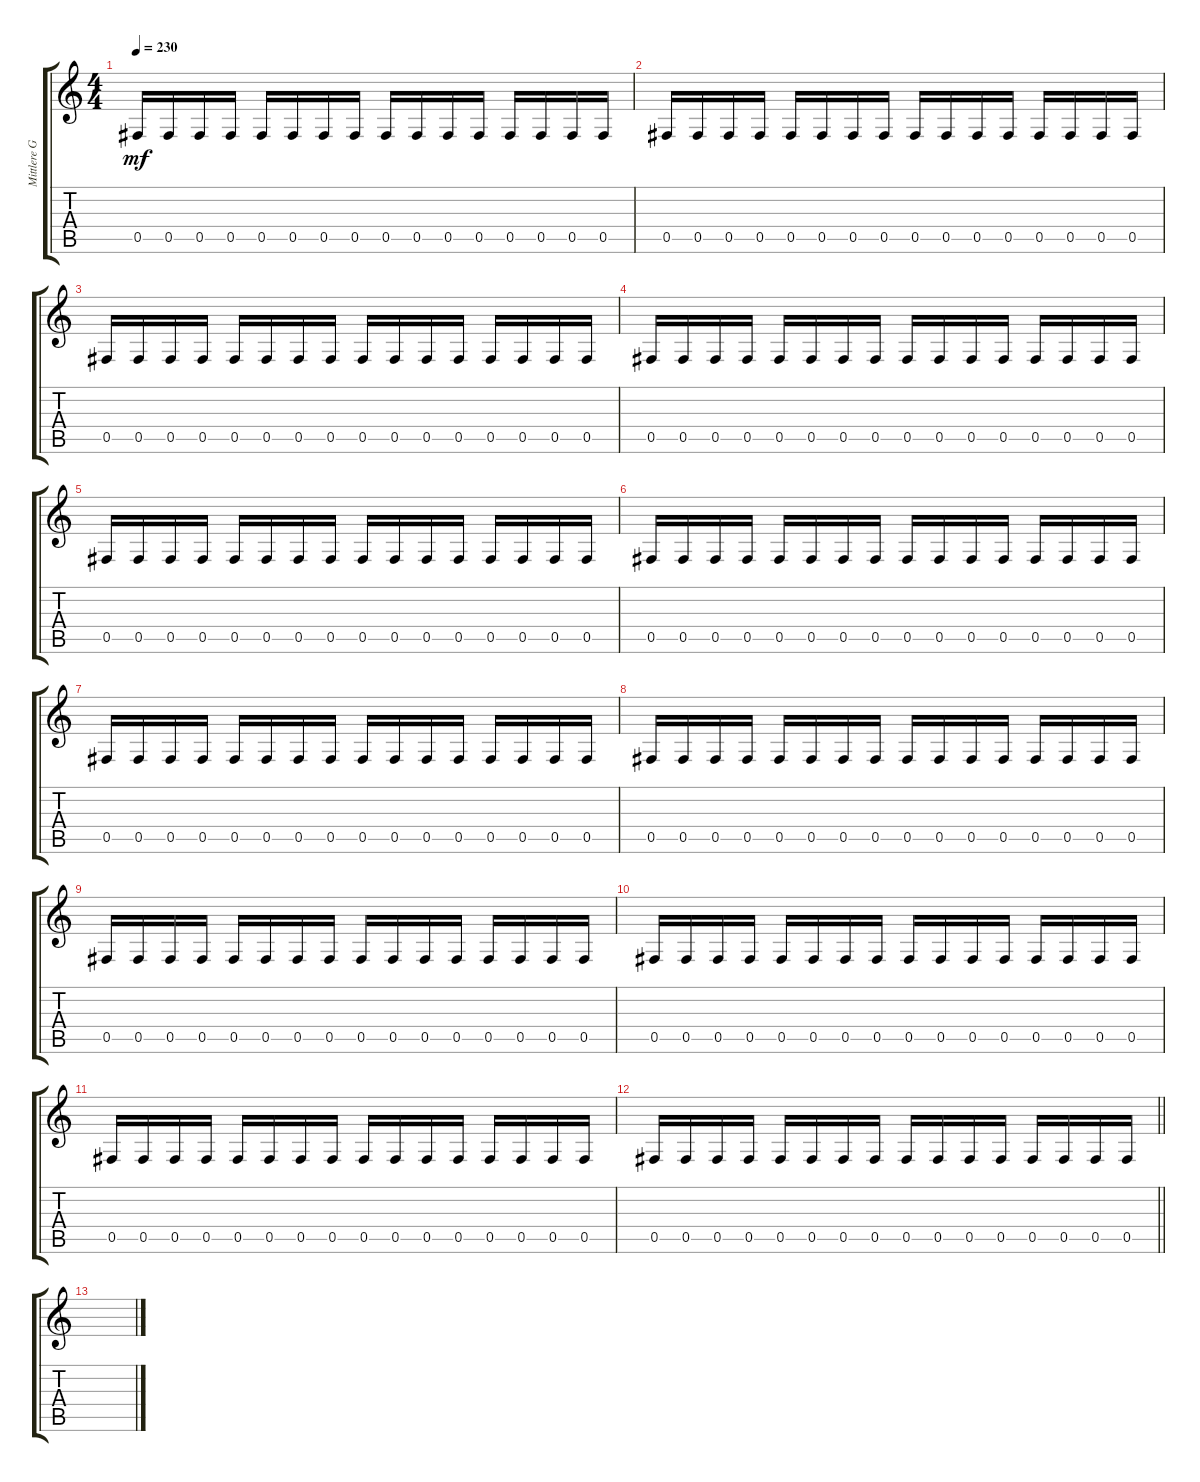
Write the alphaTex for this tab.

\track ("Mittlere Gitarre" "Mittlere G") {instrument overdrivenguitar}
\staff {score tabs}
\tuning (Db4 Ab3 E3 B2 Gb2 Db2) {hide}
\ts (4 4)
\section ("" "")
\tempo 230
\clef g2
\ks c
0.5.16{dy mf} 0.5.16 0.5.16 0.5.16 0.5.16 0.5.16 0.5.16 0.5.16 0.5.16 0.5.16 0.5.16 0.5.16 0.5.16 0.5.16 0.5.16 0.5.16 |
0.5.16 0.5.16 0.5.16 0.5.16 0.5.16 0.5.16 0.5.16 0.5.16 0.5.16 0.5.16 0.5.16 0.5.16 0.5.16 0.5.16 0.5.16 0.5.16 |
0.5.16 0.5.16 0.5.16 0.5.16 0.5.16 0.5.16 0.5.16 0.5.16 0.5.16 0.5.16 0.5.16 0.5.16 0.5.16 0.5.16 0.5.16 0.5.16 |
0.5.16 0.5.16 0.5.16 0.5.16 0.5.16 0.5.16 0.5.16 0.5.16 0.5.16 0.5.16 0.5.16 0.5.16 0.5.16 0.5.16 0.5.16 0.5.16 |
0.5.16 0.5.16 0.5.16 0.5.16 0.5.16 0.5.16 0.5.16 0.5.16 0.5.16 0.5.16 0.5.16 0.5.16 0.5.16 0.5.16 0.5.16 0.5.16 |
0.5.16 0.5.16 0.5.16 0.5.16 0.5.16 0.5.16 0.5.16 0.5.16 0.5.16 0.5.16 0.5.16 0.5.16 0.5.16 0.5.16 0.5.16 0.5.16 |
0.5.16 0.5.16 0.5.16 0.5.16 0.5.16 0.5.16 0.5.16 0.5.16 0.5.16 0.5.16 0.5.16 0.5.16 0.5.16 0.5.16 0.5.16 0.5.16 |
0.5.16 0.5.16 0.5.16 0.5.16 0.5.16 0.5.16 0.5.16 0.5.16 0.5.16 0.5.16 0.5.16 0.5.16 0.5.16 0.5.16 0.5.16 0.5.16 |
0.5.16 0.5.16 0.5.16 0.5.16 0.5.16 0.5.16 0.5.16 0.5.16 0.5.16 0.5.16 0.5.16 0.5.16 0.5.16 0.5.16 0.5.16 0.5.16 |
0.5.16 0.5.16 0.5.16 0.5.16 0.5.16 0.5.16 0.5.16 0.5.16 0.5.16 0.5.16 0.5.16 0.5.16 0.5.16 0.5.16 0.5.16 0.5.16 |
0.5.16 0.5.16 0.5.16 0.5.16 0.5.16 0.5.16 0.5.16 0.5.16 0.5.16 0.5.16 0.5.16 0.5.16 0.5.16 0.5.16 0.5.16 0.5.16 |
\barLineRight lightlight
0.5.16 0.5.16 0.5.16 0.5.16 0.5.16 0.5.16 0.5.16 0.5.16 0.5.16 0.5.16 0.5.16 0.5.16 0.5.16 0.5.16 0.5.16 0.5.16 |
\section ("" "")
